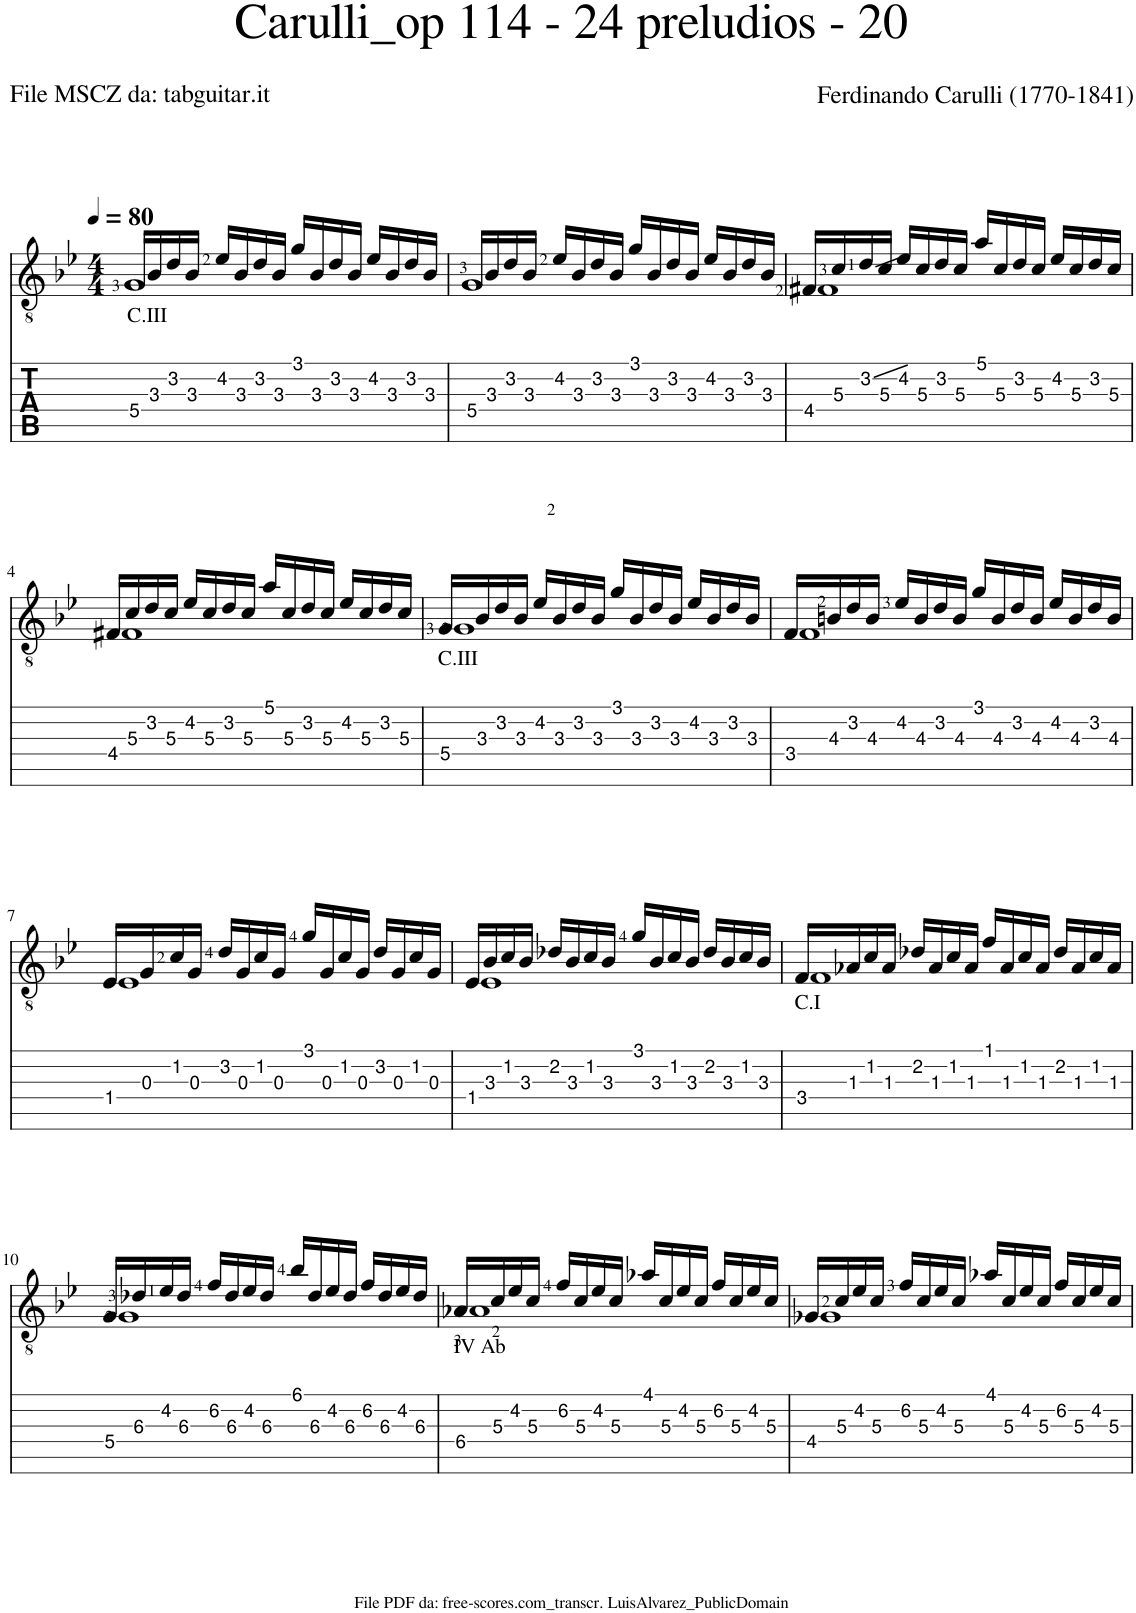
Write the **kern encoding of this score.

**kern	**kern
*part1	*part1
*staff2	*staff1
*I"Guitar	*
*I'Guit.	*
*stria6	*
*	*clefGv2
*k[b-e-]	*k[b-e-]
*M4/4	*M4/4
*MM80	*MM80
=1	=1
*^	*
!LO:TX:a:t=C.III	!	!
!	!	!LO:N:head=open
*	*	*^
16GLL	1G	16G/LL	1G
16B-J	.	16B-/	.
16dL	.	16d/	.
16B-JJ	.	16B-/JJ	.
16e-LL	.	16e-/LL	.
16B-J	.	16B-/	.
16dL	.	16d/	.
16B-JJ	.	16B-/JJ	.
16gLL	.	16g/LL	.
16B-J	.	16B-/	.
16dL	.	16d/	.
16B-JJ	.	16B-/JJ	.
16e-LL	.	16e-/LL	.
16B-J	.	16B-/	.
16dL	.	16d/	.
16B-JJ	.	16B-/JJ	.
=2	=2	=2	=2
!	!	!LO:N:head=open	!
16GLL	1G	16G/LL	1G
16B-J	.	16B-/	.
16dL	.	16d/	.
16B-JJ	.	16B-/JJ	.
16e-LL	.	16e-/LL	.
16B-J	.	16B-/	.
16dL	.	16d/	.
16B-JJ	.	16B-/JJ	.
16gLL	.	16g/LL	.
16B-J	.	16B-/	.
16dL	.	16d/	.
16B-JJ	.	16B-/JJ	.
16e-LL	.	16e-/LL	.
16B-J	.	16B-/	.
16dL	.	16d/	.
16B-JJ	.	16B-/JJ	.
=3	=3	=3	=3
16F#LL	1F#	16F#X/LL	1F#
16cJ	.	16c/	.
16dL	.	16d/	.
16cJJ	.	16c/JJ	.
16e-LL	.	16e-/LL	.
16cJ	.	16c/	.
16dL	.	16d/	.
16cJJ	.	16c/JJ	.
16aLL	.	16a/LL	.
16cJ	.	16c/	.
16dL	.	16d/	.
16cJJ	.	16c/JJ	.
16e-LL	.	16e-/LL	.
16cJ	.	16c/	.
16dL	.	16d/	.
16cJJ	.	16c/JJ	.
!!LO:LB:g=z	!!
=4	=4	=4	=4
16F#LL	1F#	16F#X/LL	1F#
16cJ	.	16c/	.
16dL	.	16d/	.
16cJJ	.	16c/JJ	.
16e-LL	.	16e-/LL	.
16cJ	.	16c/	.
16dL	.	16d/	.
16cJJ	.	16c/JJ	.
16aLL	.	16a/LL	.
16cJ	.	16c/	.
16dL	.	16d/	.
16cJJ	.	16c/JJ	.
16e-LL	.	16e-/LL	.
16cJ	.	16c/	.
16dL	.	16d/	.
16cJJ	.	16c/JJ	.
=5	=5	=5	=5
!LO:TX:a:t=C.III	!	!	!
16GLL	1G	16G/LL	1G
16B-J	.	16B-/	.
16dL	.	16d/	.
16B-JJ	.	16B-/JJ	.
16e-LL	.	16e-/LL	.
16B-J	.	16B-/	.
16dL	.	16d/	.
16B-JJ	.	16B-/JJ	.
16gLL	.	16g/LL	.
16B-J	.	16B-/	.
16dL	.	16d/	.
16B-JJ	.	16B-/JJ	.
16e-LL	.	16e-/LL	.
16B-J	.	16B-/	.
16dL	.	16d/	.
16B-JJ	.	16B-/JJ	.
=6	=6	=6	=6
16FLL	1F	16F/LL	1F
16BJ	.	16Bn/	.
16dL	.	16d/	.
16BJJ	.	16B/JJ	.
16e-LL	.	16e-/LL	.
16BJ	.	16B/	.
16dL	.	16d/	.
16BJJ	.	16B/JJ	.
16gLL	.	16g/LL	.
16BJ	.	16B/	.
16dL	.	16d/	.
16BJJ	.	16B/JJ	.
16e-LL	.	16e-/LL	.
16BJ	.	16B/	.
16dL	.	16d/	.
16BJJ	.	16B/JJ	.
!!LO:LB:g=z	!!
=7	=7	=7	=7
16E-LL	1E-	16E-/LL	1E-
16GJ	.	16G/	.
16cL	.	16c/	.
16GJJ	.	16G/JJ	.
16dLL	.	16d/LL	.
16GJ	.	16G/	.
16cL	.	16c/	.
16GJJ	.	16G/JJ	.
16gLL	.	16g/LL	.
16GJ	.	16G/	.
16cL	.	16c/	.
16GJJ	.	16G/JJ	.
16dLL	.	16d/LL	.
16GJ	.	16G/	.
16cL	.	16c/	.
16GJJ	.	16G/JJ	.
=8	=8	=8	=8
16E-LL	1E-	16E-/LL	1E-
16B-J	.	16B-/	.
16cL	.	16c/	.
16B-JJ	.	16B-/JJ	.
16d-LL	.	16d-X/LL	.
16B-J	.	16B-/	.
16cL	.	16c/	.
16B-JJ	.	16B-/JJ	.
16gLL	.	16g/LL	.
16B-J	.	16B-/	.
16cL	.	16c/	.
16B-JJ	.	16B-/JJ	.
16d-LL	.	16d-/LL	.
16B-J	.	16B-/	.
16cL	.	16c/	.
16B-JJ	.	16B-/JJ	.
=9	=9	=9	=9
!LO:TX:a:t=C.I	!	!	!
16FLL	1F	16F/LL	1F
16A-J	.	16A-X/	.
16cL	.	16c/	.
16A-JJ	.	16A-/JJ	.
16d-LL	.	16d-X/LL	.
16A-J	.	16A-/	.
16cL	.	16c/	.
16A-JJ	.	16A-/JJ	.
16fLL	.	16f/LL	.
16A-J	.	16A-/	.
16cL	.	16c/	.
16A-JJ	.	16A-/JJ	.
16d-LL	.	16d-/LL	.
16A-J	.	16A-/	.
16cL	.	16c/	.
16A-JJ	.	16A-/JJ	.
!!LO:LB:g=z	!!
=10	=10	=10	=10
16GLL	1G	16G/LL	1G
16d-J	.	16d-X/	.
16e-L	.	16e-/	.
16d-JJ	.	16d-/JJ	.
16fLL	.	16f/LL	.
16d-J	.	16d-/	.
16e-L	.	16e-/	.
16d-JJ	.	16d-/JJ	.
16b-LL	.	16b-/LL	.
16d-J	.	16d-/	.
16e-L	.	16e-/	.
16d-JJ	.	16d-/JJ	.
16fLL	.	16f/LL	.
16d-J	.	16d-/	.
16e-L	.	16e-/	.
16d-JJ	.	16d-/JJ	.
=11	=11	=11	=11
!LO:TX:a:t=IV Ab	!	!	!
16A-LL	1A-	16A-X/LL	1A-
16cJ	.	16c/	.
16e-L	.	16e-/	.
16cJJ	.	16c/JJ	.
16fLL	.	16f/LL	.
16cJ	.	16c/	.
16e-L	.	16e-/	.
16cJJ	.	16c/JJ	.
16a-LL	.	16a-X/LL	.
16cJ	.	16c/	.
16e-L	.	16e-/	.
16cJJ	.	16c/JJ	.
16fLL	.	16f/LL	.
16cJ	.	16c/	.
16e-L	.	16e-/	.
16cJJ	.	16c/JJ	.
=12	=12	=12	=12
16G-LL	1G-	16G-X/LL	1G-
16cJ	.	16c/	.
16e-L	.	16e-/	.
16cJJ	.	16c/JJ	.
16fLL	.	16f/LL	.
16cJ	.	16c/	.
16e-L	.	16e-/	.
16cJJ	.	16c/JJ	.
16a-LL	.	16a-X/LL	.
16cJ	.	16c/	.
16e-L	.	16e-/	.
16cJJ	.	16c/JJ	.
16fLL	.	16f/LL	.
16cJ	.	16c/	.
16e-L	.	16e-/	.
16cJJ	.	16c/JJ	.
*v	*v	*	*
*	*v	*v
=	=
*-	*-
